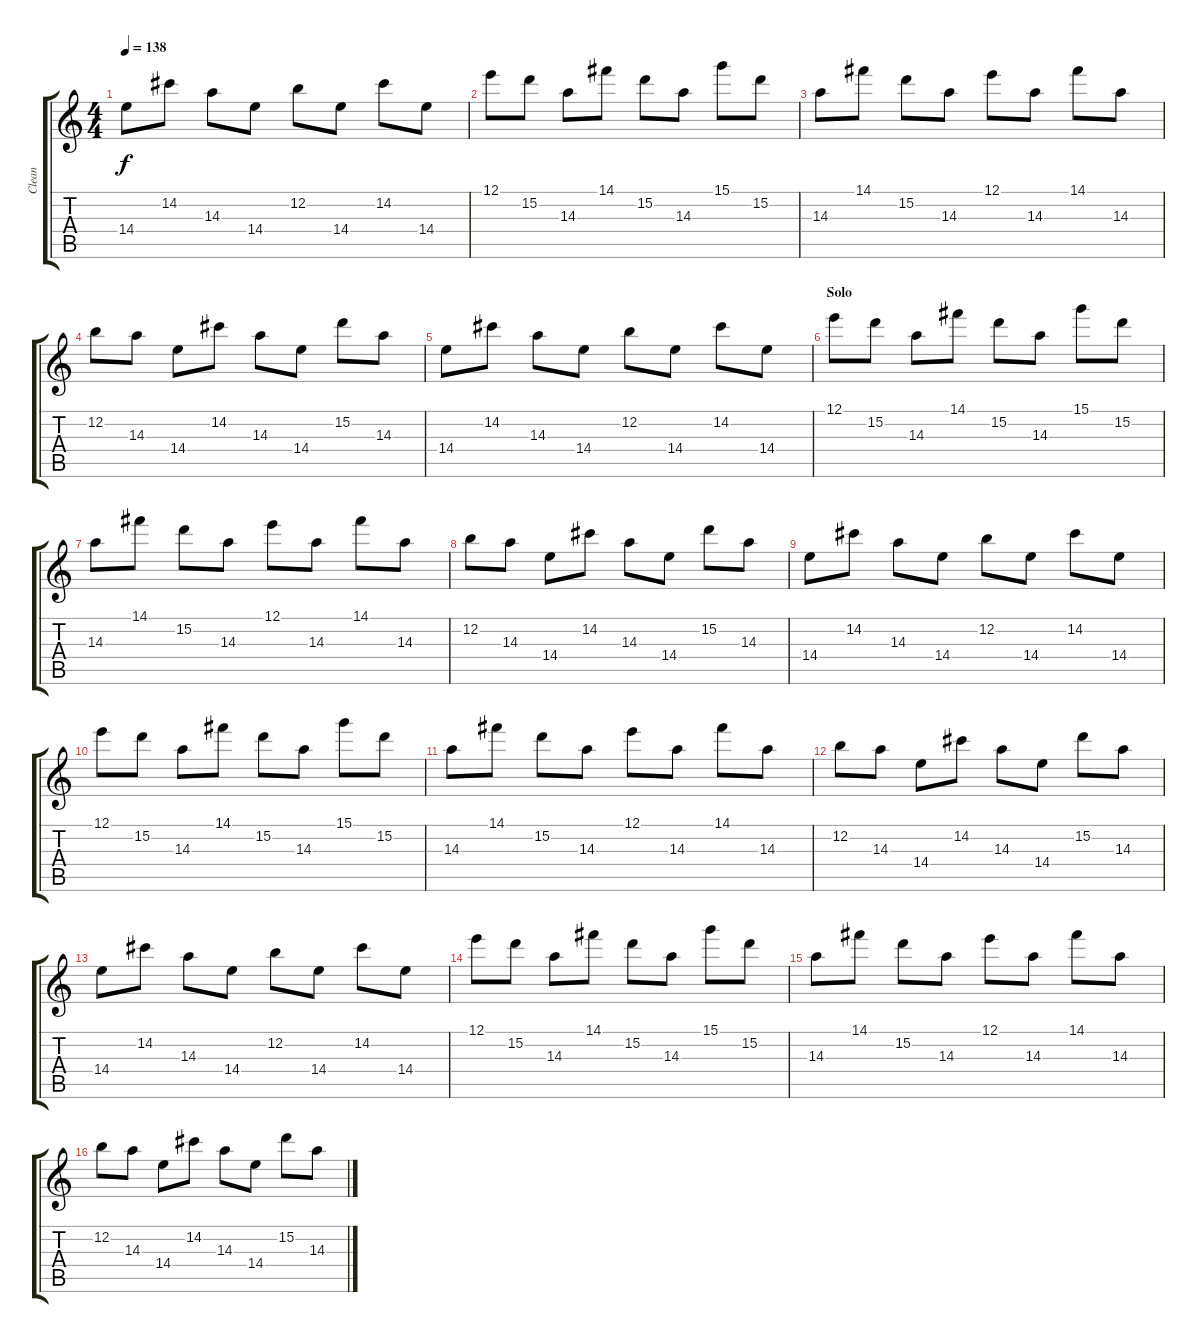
\track ("Clean" "Clean") {instrument electricguitarclean}
\staff {score tabs}
\tuning (E4 B3 G3 D3 A2 E2) {hide}
\ts (4 4)
\tempo 138
\clef g2
\ks c
14.4.8{dy f} 14.2.8 14.3.8 14.4.8 12.2.8 14.4.8 14.2.8 14.4.8 |
12.1.8 15.2.8 14.3.8 14.1.8 15.2.8 14.3.8 15.1.8 15.2.8 |
14.3.8 14.1.8 15.2.8 14.3.8 12.1.8 14.3.8 14.1.8 14.3.8 |
12.2.8 14.3.8 14.4.8 14.2.8 14.3.8 14.4.8 15.2.8 14.3.8 |
14.4.8 14.2.8 14.3.8 14.4.8 12.2.8 14.4.8 14.2.8 14.4.8 |
\section ("" "Solo")
12.1.8 15.2.8 14.3.8 14.1.8 15.2.8 14.3.8 15.1.8 15.2.8 |
14.3.8 14.1.8 15.2.8 14.3.8 12.1.8 14.3.8 14.1.8 14.3.8 |
12.2.8 14.3.8 14.4.8 14.2.8 14.3.8 14.4.8 15.2.8 14.3.8 |
14.4.8 14.2.8 14.3.8 14.4.8 12.2.8 14.4.8 14.2.8 14.4.8 |
12.1.8 15.2.8 14.3.8 14.1.8 15.2.8 14.3.8 15.1.8 15.2.8 |
14.3.8 14.1.8 15.2.8 14.3.8 12.1.8 14.3.8 14.1.8 14.3.8 |
12.2.8 14.3.8 14.4.8 14.2.8 14.3.8 14.4.8 15.2.8 14.3.8 |
14.4.8 14.2.8 14.3.8 14.4.8 12.2.8 14.4.8 14.2.8 14.4.8 |
12.1.8 15.2.8 14.3.8 14.1.8 15.2.8 14.3.8 15.1.8 15.2.8 |
14.3.8 14.1.8 15.2.8 14.3.8 12.1.8 14.3.8 14.1.8 14.3.8 |
12.2.8 14.3.8 14.4.8 14.2.8 14.3.8 14.4.8 15.2.8 14.3.8
